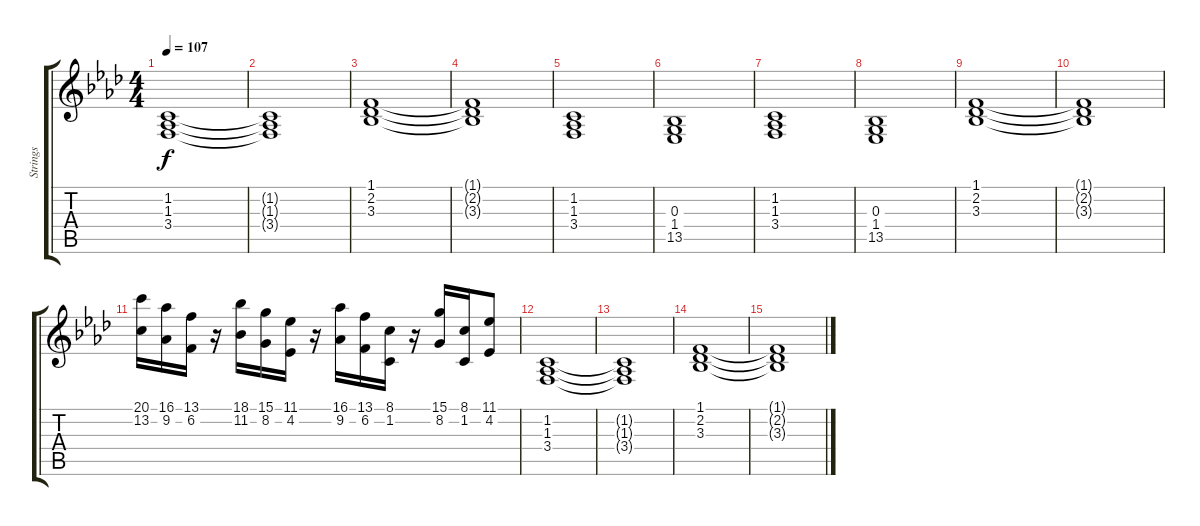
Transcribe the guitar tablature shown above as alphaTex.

\track ("Strings" "Strings") {instrument synthstrings1}
\staff {score tabs}
\tuning (E4 B3 G3 D3 A2 E2) {hide}
\ts (4 4)
\tempo 107
\clef g2
\ks ab
(1.2 1.3 3.4).1{dy f} |
(1.2{t} 1.3{t} 3.4{t}).1 |
(1.1 2.2 3.3).1 |
(1.1{t} 2.2{t} 3.3{t}).1 |
(1.2 1.3 3.4).1 |
(0.3 1.4 13.5).1 |
(1.2 1.3 3.4).1 |
(0.3 1.4 13.5).1 |
(1.1 2.2 3.3).1 |
(1.1{t} 2.2{t} 3.3{t}).1 |
(20.1 13.2).16 (16.1 9.2).16 (13.1 6.2).16 r.16 (18.1 11.2).16 (15.1 8.2).16 (11.1 4.2).16 r.16 (16.1 9.2).16 (13.1 6.2).16 (8.1 1.2).16 r.16 (15.1 8.2).16 (8.1 1.2).16 (11.1 4.2).8 |
(1.2 1.3 3.4).1 |
(1.2{t} 1.3{t} 3.4{t}).1 |
(1.1 2.2 3.3).1 |
(1.1{t} 2.2{t} 3.3{t}).1
